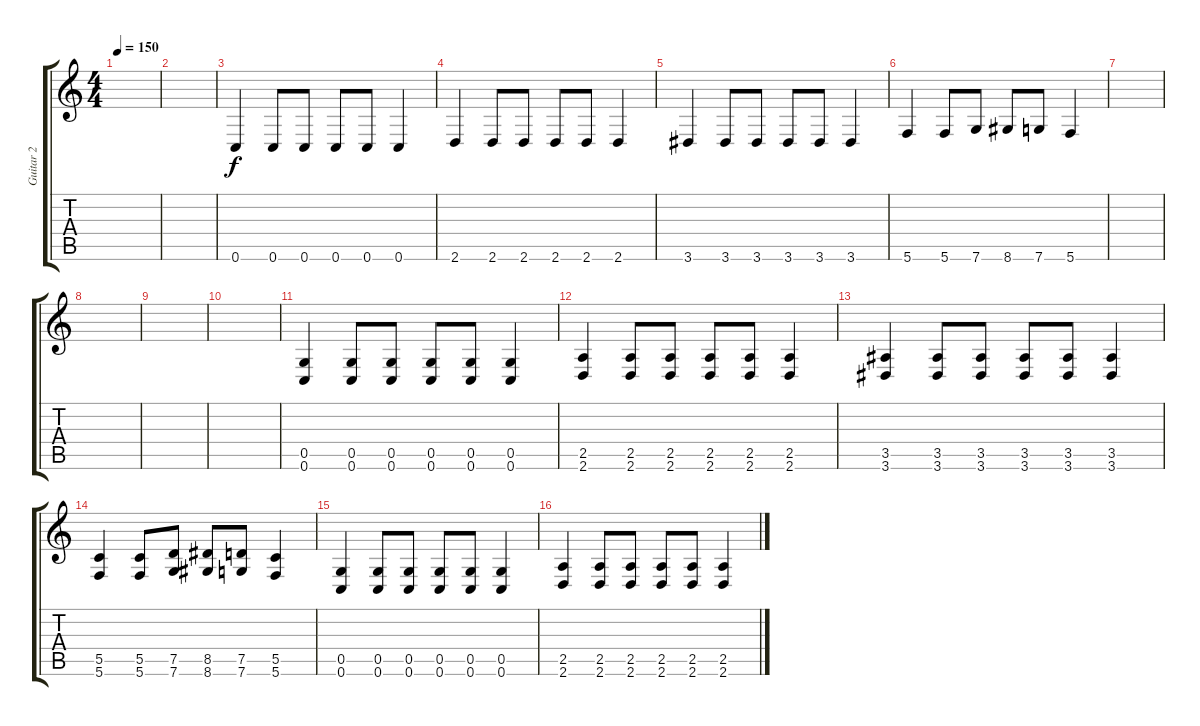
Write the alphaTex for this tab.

\track ("Guitar 2" "Guitar 2") {instrument distortionguitar}
\staff {score tabs}
\tuning (D4 A3 F3 C3 G2 C2) {hide}
\ts (4 4)
\tempo 150
\clef g2
\ks c
|
|
0.6.4 0.6.8 0.6.8 0.6.8 0.6.8 0.6.4 |
2.6.4 2.6.8 2.6.8 2.6.8 2.6.8 2.6.4 |
3.6.4 3.6.8 3.6.8 3.6.8 3.6.8 3.6.4 |
5.6.4 5.6.8 7.6.8 8.6.8 7.6.8 5.6.4 |
|
|
|
|
(0.5 0.6).4 (0.5 0.6).8 (0.5 0.6).8 (0.5 0.6).8 (0.5 0.6).8 (0.5 0.6).4 |
(2.5 2.6).4 (2.5 2.6).8 (2.5 2.6).8 (2.5 2.6).8 (2.5 2.6).8 (2.5 2.6).4 |
(3.5 3.6).4 (3.5 3.6).8 (3.5 3.6).8 (3.5 3.6).8 (3.5 3.6).8 (3.5 3.6).4 |
(5.5 5.6).4 (5.5 5.6).8 (7.5 7.6).8 (8.5 8.6).8 (7.5 7.6).8 (5.5 5.6).4 |
(0.5 0.6).4 (0.5 0.6).8 (0.5 0.6).8 (0.5 0.6).8 (0.5 0.6).8 (0.5 0.6).4 |
(2.5 2.6).4 (2.5 2.6).8 (2.5 2.6).8 (2.5 2.6).8 (2.5 2.6).8 (2.5 2.6).4
